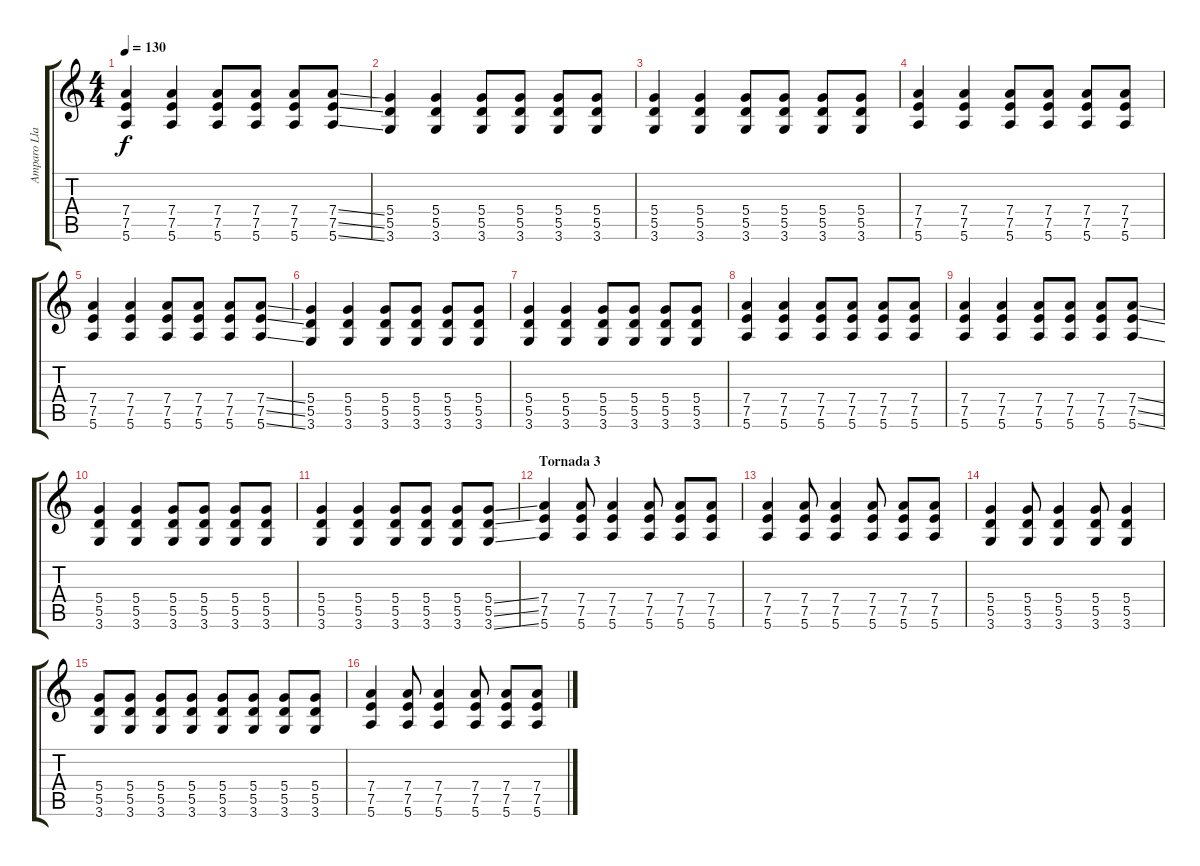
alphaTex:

\track ("Amparo Llanos (Guitarra)" "Amparo Lla") {instrument electricguitarclean}
\staff {score tabs}
\tuning (E4 B3 G3 D3 A2 E2) {hide}
\ts (4 4)
\tempo 130
\clef g2
\ks c
(7.4 7.5 5.6).4{dy f} (7.4 7.5 5.6).4 (7.4 7.5 5.6).8 (7.4 7.5 5.6).8 (7.4 7.5 5.6).8 (7.4{ss} 7.5{ss} 5.6{ss}).8 |
(5.4 5.5 3.6).4 (5.4 5.5 3.6).4 (5.4 5.5 3.6).8 (5.4 5.5 3.6).8 (5.4 5.5 3.6).8 (5.4 5.5 3.6).8 |
(5.4 5.5 3.6).4 (5.4 5.5 3.6).4 (5.4 5.5 3.6).8 (5.4 5.5 3.6).8 (5.4 5.5 3.6).8 (5.4 5.5 3.6).8 |
(7.4 7.5 5.6).4 (7.4 7.5 5.6).4 (7.4 7.5 5.6).8 (7.4 7.5 5.6).8 (7.4 7.5 5.6).8 (7.4 7.5 5.6).8 |
(7.4 7.5 5.6).4 (7.4 7.5 5.6).4 (7.4 7.5 5.6).8 (7.4 7.5 5.6).8 (7.4 7.5 5.6).8 (7.4{ss} 7.5{ss} 5.6{ss}).8 |
(5.4 5.5 3.6).4 (5.4 5.5 3.6).4 (5.4 5.5 3.6).8 (5.4 5.5 3.6).8 (5.4 5.5 3.6).8 (5.4 5.5 3.6).8 |
(5.4 5.5 3.6).4 (5.4 5.5 3.6).4 (5.4 5.5 3.6).8 (5.4 5.5 3.6).8 (5.4 5.5 3.6).8 (5.4 5.5 3.6).8 |
(7.4 7.5 5.6).4 (7.4 7.5 5.6).4 (7.4 7.5 5.6).8 (7.4 7.5 5.6).8 (7.4 7.5 5.6).8 (7.4 7.5 5.6).8 |
(7.4 7.5 5.6).4 (7.4 7.5 5.6).4 (7.4 7.5 5.6).8 (7.4 7.5 5.6).8 (7.4 7.5 5.6).8 (7.4{ss} 7.5{ss} 5.6{ss}).8 |
(5.4 5.5 3.6).4 (5.4 5.5 3.6).4 (5.4 5.5 3.6).8 (5.4 5.5 3.6).8 (5.4 5.5 3.6).8 (5.4 5.5 3.6).8 |
(5.4 5.5 3.6).4 (5.4 5.5 3.6).4 (5.4 5.5 3.6).8 (5.4 5.5 3.6).8 (5.4 5.5 3.6).8 (5.4{ss} 5.5{ss} 3.6{ss}).8 |
\section ("" "Tornada 3")
(7.4 7.5 5.6).4 (7.4 7.5 5.6).8 (7.4 7.5 5.6).4 (7.4 7.5 5.6).8 (7.4 7.5 5.6).8 (7.4 7.5 5.6).8 |
(7.4 7.5 5.6).4 (7.4 7.5 5.6).8 (7.4 7.5 5.6).4 (7.4 7.5 5.6).8 (7.4 7.5 5.6).8 (7.4 7.5 5.6).8 |
(5.4 5.5 3.6).4 (5.4 5.5 3.6).8 (5.4 5.5 3.6).4 (5.4 5.5 3.6).8 (5.4 5.5 3.6).4 |
(5.4 5.5 3.6).8 (5.4 5.5 3.6).8 (5.4 5.5 3.6).8 (5.4 5.5 3.6).8 (5.4 5.5 3.6).8 (5.4 5.5 3.6).8 (5.4 5.5 3.6).8 (5.4 5.5 3.6).8 |
(7.4 7.5 5.6).4 (7.4 7.5 5.6).8 (7.4 7.5 5.6).4 (7.4 7.5 5.6).8 (7.4 7.5 5.6).8 (7.4 7.5 5.6).8
